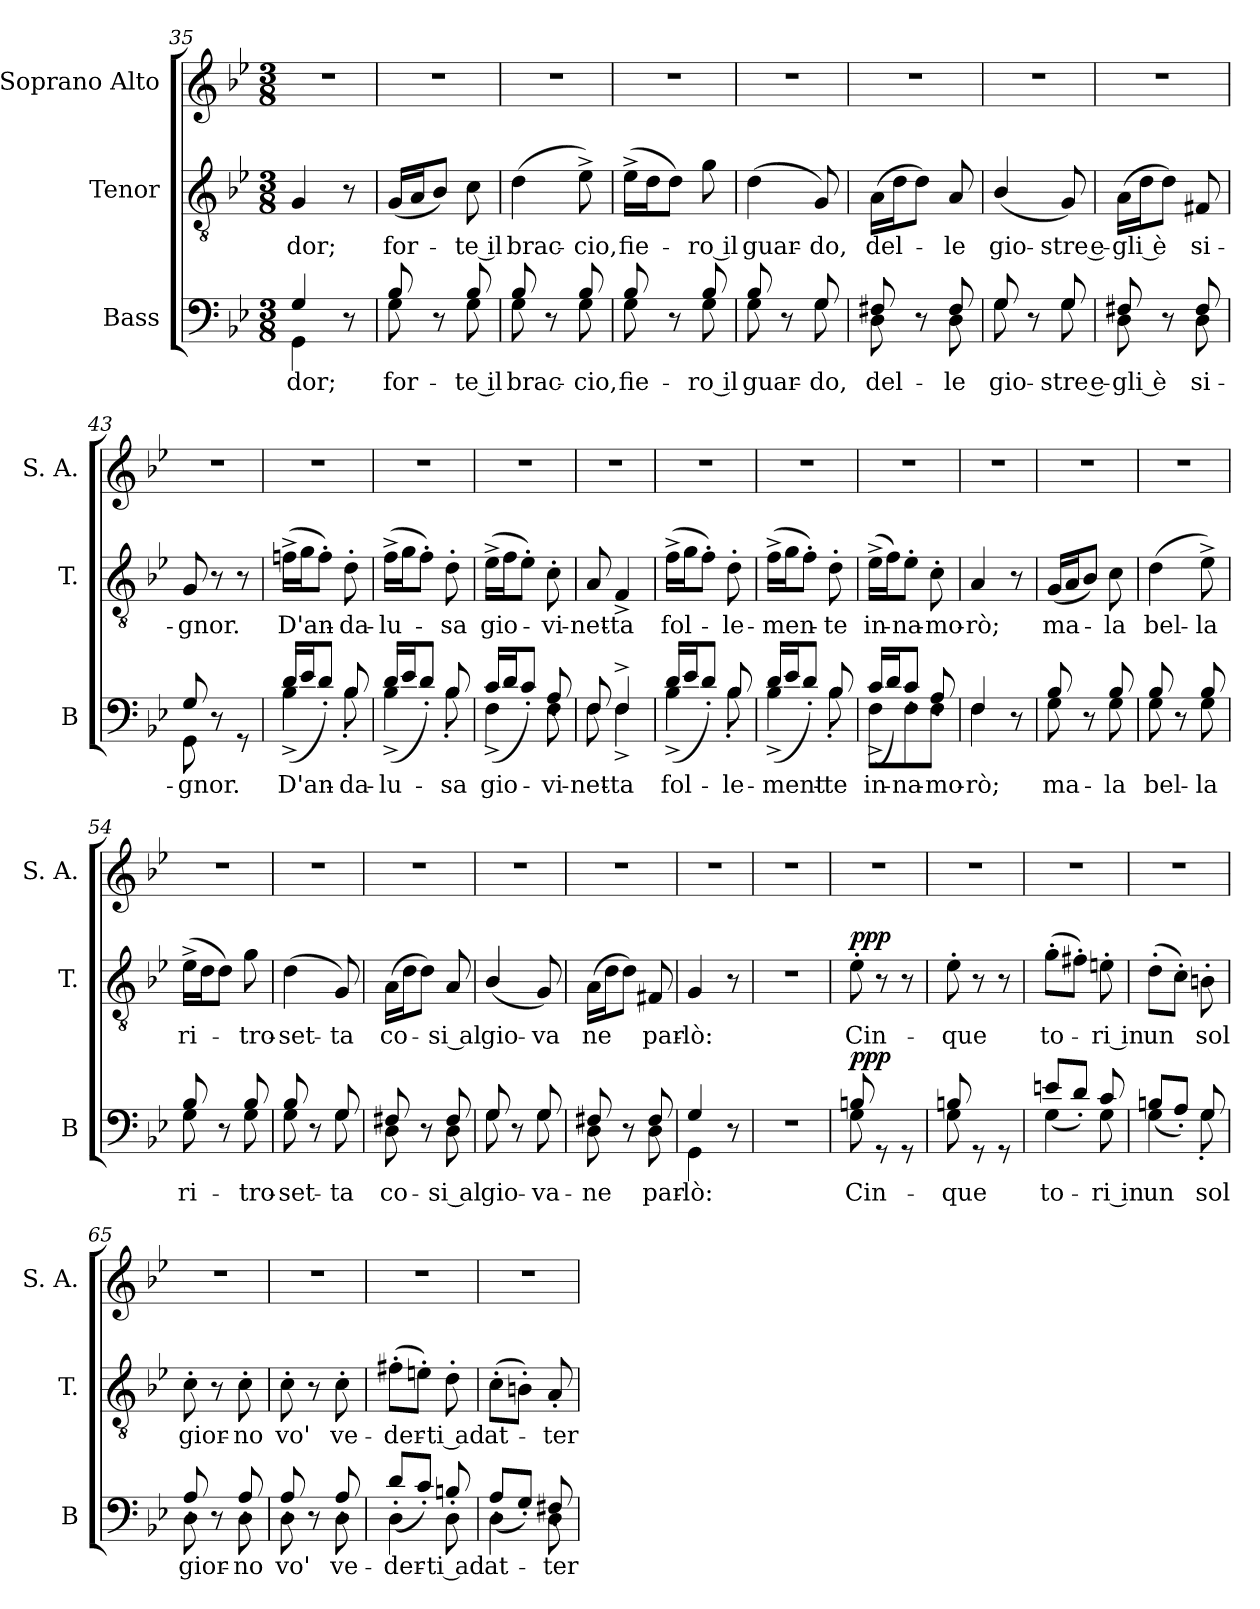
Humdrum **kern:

**kern	**text	**dynam	**kern	**text	**dynam	**kern
*part3	*part3	*part3	*part2	*part2	*part2	*part1
*staff3	*staff3	*staff3	*staff2	*staff2	*staff2	*staff1
*I"Bass	*	*	*I"Tenor	*	*	*I"Soprano Alto
*I'B	*	*	*I'T.	*	*	*I'S. A.
*clefF4	*	*	*clefGv2	*	*	*clefG2
*k[b-e-]	*	*	*k[b-e-]	*	*	*k[b-e-]
*M3/8	*	*	*M3/8	*	*	*M3/8
=35	=35	=35	=35	=35	=35	=35
!	!LO:LY:b	!	!	!LO:LY:b	!	!
*^	*	*	*	*	*	*
4GG\	4G/	-dor;	.	4G/	-dor;	.	4.r
8r	8ryy	.	.	8r	.	.	.
=36	=36	=36	=36	=36	=36	=36	=36
!	!	!LO:LY:b	!	!	!LO:LY:b	!	!
8G\	8B-/	for-	.	(16G/LL	for-	.	4.r
.	.	.	.	16A/J	.	.	.
8r	8ryy	.	.	8B-/J)	.	.	.
!	!	!LO:LY:b	!	!	!LO:LY:b	!	!
8G\	8B-/	-te il	.	8c\	-te il	.	.
=37	=37	=37	=37	=37	=37	=37	=37
!	!	!LO:LY:b	!	!	!LO:LY:b	!	!
8G\	8B-/	brac-	.	(4d\	brac-	.	4.r
8r	8ryy	.	.	.	.	.	.
!	!	!LO:LY:b	!	!	!LO:LY:b	!	!
8G\	8B-/	-cio,	.	8e-^\)	-cio,	.	.
=38	=38	=38	=38	=38	=38	=38	=38
!	!	!LO:LY:b	!	!	!LO:LY:b	!	!
8G\	8B-/	fie-	.	(16e-^\LL	fie-	.	4.r
.	.	.	.	16d\J	.	.	.
8r	8ryy	.	.	8d\J)	.	.	.
!	!	!LO:LY:b	!	!	!LO:LY:b	!	!
8G\	8B-/	-ro il	.	8g\	-ro il	.	.
!!LO:LB:g=z
=39	=39	=39	=39	=39	=39	=39	=39
!	!	!LO:LY:b	!	!	!LO:LY:b	!	!
8G\	8B-/	guar-	.	(4d\	guar-	.	4.r
8r	8ryy	.	.	.	.	.	.
!	!	!LO:LY:b	!	!	!LO:LY:b	!	!
8G\	8G/	-do,	.	8G/)	-do,	.	.
=40	=40	=40	=40	=40	=40	=40	=40
!	!	!LO:LY:b	!	!	!LO:LY:b	!	!
8D\	8F#X/	del-	.	(16A\LL	del-	.	4.r
.	.	.	.	16d\J	.	.	.
8r	8ryy	.	.	8d\J)	.	.	.
!	!	!LO:LY:b	!	!	!LO:LY:b	!	!
8D\	8F#/	-le	.	8A/	-le	.	.
=41	=41	=41	=41	=41	=41	=41	=41
!	!	!LO:LY:b	!	!	!LO:LY:b	!	!
8G\	8G/	gio-	.	(4B-/	gio-	.	4.r
8r	8ryy	.	.	.	.	.	.
!	!	!LO:LY:b	!	!	!LO:LY:b	!	!
8G\	8G/	-stre e-	.	8G/)	-stre e-	.	.
=42	=42	=42	=42	=42	=42	=42	=42
!	!	!LO:LY:b	!	!	!LO:LY:b	!	!
8D\	8F#X/	-gli è	.	(16A\LL	-gli è	.	4.r
.	.	.	.	16d\J	.	.	.
8r	8ryy	.	.	8d\J)	.	.	.
!	!	!LO:LY:b	!	!	!LO:LY:b	!	!
8D\	8F#/	si-	.	8F#X/	si-	.	.
=43	=43	=43	=43	=43	=43	=43	=43
!	!	!LO:LY:b	!	!	!LO:LY:b	!	!
8GG\	8G/	-gnor.	.	8G/	-gnor.	.	4.r
8r	8ryy	.	.	8r	.	.	.
8rGG	8ryy	.	.	8r	.	.	.
=44	=44	=44	=44	=44	=44	=44	=44
!	!	!LO:LY:b	!	!	!LO:LY:b	!	!
4B-\	(16d^/LL	D'an-	.	(16fn^\LL	D'an-	.	4.r
.	16e-/J	.	.	16g\J	.	.	.
.	8d'/J)	.	.	8f'\J)	.	.	.
!	!	!LO:LY:b	!	!	!LO:LY:b	!	!
8B-/	8B-'\	-da-	.	8d'\	-da-	.	.
=45	=45	=45	=45	=45	=45	=45	=45
!	!	!LO:LY:b	!	!	!LO:LY:b	!	!
4B-\	(16d^/LL	-lu-	.	(16f^\LL	-lu-	.	4.r
.	16e-/J	.	.	16g\J	.	.	.
.	8d'/J)	.	.	8f'\J)	.	.	.
!	!	!LO:LY:b	!	!	!LO:LY:b	!	!
8B-/	8B-'\	-sa	.	8d'\	-sa	.	.
!!LO:LB:g=z
=46	=46	=46	=46	=46	=46	=46	=46
!	!	!LO:LY:b	!	!	!LO:LY:b	!	!
4F\	(16c^/LL	gio-	.	(16e-^\LL	gio-	.	4.r
.	16d/J	.	.	16f\J	.	.	.
.	8c'/J)	.	.	8e-'\J)	.	.	.
!	!	!LO:LY:b	!	!	!LO:LY:b	!	!
8F\	8A'/	-vi-	.	8c'\	-vi-	.	.
=47	=47	=47	=47	=47	=47	=47	=47
!	!	!LO:LY:b	!	!	!LO:LY:b	!	!
8F/	8F\	-net-	.	8A/	-net-	.	4.r
!	!	!LO:LY:b	!	!	!LO:LY:b	!	!
4F^/	4F^\	-ta	.	4F^/	-ta	.	.
=48	=48	=48	=48	=48	=48	=48	=48
!	!	!LO:LY:b	!	!	!LO:LY:b	!	!
4B-\	(16d^/LL	fol-	.	(16f^\LL	fol-	.	4.r
.	16e-/J	.	.	16g\J	.	.	.
.	8d'/J)	.	.	8f'\J)	.	.	.
!	!	!LO:LY:b	!	!	!LO:LY:b	!	!
8B-/	8B-'\	-le-	.	8d'\	-le-	.	.
=49	=49	=49	=49	=49	=49	=49	=49
!	!	!LO:LY:b	!	!	!LO:LY:b	!	!
4B-\	(16d^/LL	-ment-	.	(16f^\LL	-men-	.	4.r
.	16e-/J	.	.	16g\J	.	.	.
.	8d'/J)	.	.	8f'\J)	.	.	.
!	!	!LO:LY:b	!	!	!LO:LY:b	!	!
8B-/	8B-'\	-te	.	8d'\	-te	.	.
=50	=50	=50	=50	=50	=50	=50	=50
!	!	!LO:LY:b	!	!	!LO:LY:b	!	!
8F\L	(16c^/LL	in-	.	(16e-^\LL	in-	.	4.r
.	16d/J)	.	.	16f\J)	.	.	.
!	!	!LO:LY:b	!	!	!LO:LY:b	!	!
8F\	8c'/J	-na-	.	8e-'\J	-na-	.	.
!	!	!LO:LY:b	!	!	!LO:LY:b	!	!
8F\J	8A'/	-mo-	.	8c'\	-mo-	.	.
=51	=51	=51	=51	=51	=51	=51	=51
!	!	!LO:LY:b	!	!	!LO:LY:b	!	!
4F/	4F\	-rò;	.	4A/	-rò;	.	4.r
8r	8ryy	.	.	8r	.	.	.
=52	=52	=52	=52	=52	=52	=52	=52
!	!	!LO:LY:b	!	!	!LO:LY:b	!	!
8G\	8B-/	ma-	.	(16G/LL	ma-	.	4.r
.	.	.	.	16A/J	.	.	.
8r	8ryy	.	.	8B-/J)	.	.	.
!	!	!LO:LY:b	!	!	!LO:LY:b	!	!
8G\	8B-/	-la	.	8c\	-la	.	.
=53	=53	=53	=53	=53	=53	=53	=53
!	!	!LO:LY:b	!	!	!LO:LY:b	!	!
8G\	8B-/	bel-	.	(4d\	bel-	.	4.r
8r	8ryy	.	.	.	.	.	.
!	!	!LO:LY:b	!	!	!LO:LY:b	!	!
8G\	8B-/	-la	.	8e-^\)	-la	.	.
!!LO:LB:g=z
=54	=54	=54	=54	=54	=54	=54	=54
!	!	!LO:LY:b	!	!	!LO:LY:b	!	!
8G\	8B-/	ri-	.	(16e-^\LL	ri-	.	4.r
.	.	.	.	16d\J	.	.	.
8r	8ryy	.	.	8d\J)	.	.	.
!	!	!LO:LY:b	!	!	!LO:LY:b	!	!
8G\	8B-/	-tro-	.	8g\	-tro-	.	.
=55	=55	=55	=55	=55	=55	=55	=55
!	!	!LO:LY:b	!	!	!LO:LY:b	!	!
8G\	8B-/	-set-	.	(4d\	-set-	.	4.r
8r	8ryy	.	.	.	.	.	.
!	!	!LO:LY:b	!	!	!LO:LY:b	!	!
8G/	8G\	-ta	.	8G/)	-ta	.	.
=56	=56	=56	=56	=56	=56	=56	=56
!	!	!LO:LY:b	!	!	!LO:LY:b	!	!
8D\	8F#X/	co-	.	(16A\LL	co-	.	4.r
.	.	.	.	16d\J	.	.	.
8r	8ryy	.	.	8d\J)	.	.	.
!	!	!LO:LY:b	!	!	!LO:LY:b	!	!
8D\	8F#/	-si al	.	8A/	-si al	.	.
=57	=57	=57	=57	=57	=57	=57	=57
!	!	!LO:LY:b	!	!	!LO:LY:b	!	!
8G\	8G/	gio-	.	(4B-/	gio-	.	4.r
8r	8ryy	.	.	.	.	.	.
!	!	!LO:LY:b	!	!	!LO:LY:b	!	!
8G\	8G/	-va-	.	8G/)	-va	.	.
=58	=58	=58	=58	=58	=58	=58	=58
!	!	!LO:LY:b	!	!	!LO:LY:b	!	!
8D\	8F#X/	-ne	.	(16A\LL	ne	.	4.r
.	.	.	.	16d\J	.	.	.
8r	8ryy	.	.	8d\J)	.	.	.
!	!	!LO:LY:b	!	!	!LO:LY:b	!	!
8D\	8F#/	par-	.	8F#X/	par-	.	.
=59	=59	=59	=59	=59	=59	=59	=59
!	!	!LO:LY:b	!	!	!LO:LY:b	!	!
4GG\	4G/	-lò:	.	4G/	-lò:	.	4.r
8r	8ryy	.	.	8r	.	.	.
*v	*v	*	*	*	*	*	*
=60	=60	=60	=60	=60	=60	=60
4.r	.	.	4.r	.	.	4.r
=61	=61	=61	=61	=61	=61	=61
!	!LO:LY:b	!LO:DY:b	!	!LO:LY:b	!LO:DY:a	!
*^	*	*	*	*	*	*
8G\	8Bn'/	Cin-	ppp	8e-'\	Cin-	ppp	4.r
8rGG	4ryy	.	.	8r	.	.	.
8rGG	.	.	.	8r	.	.	.
=62	=62	=62	=62	=62	=62	=62	=62
!	!	!LO:LY:b	!	!	!LO:LY:b	!	!
8G\	8Bn'/	-que	.	8e-'\	-que	.	4.r
8rGG	4ryy	.	.	8r	.	.	.
8rGG	.	.	.	8r	.	.	.
!!LO:PB:g=z
=63	=63	=63	=63	=63	=63	=63	=63
!	!	!LO:LY:b	!	!	!LO:LY:b	!	!
4G\	(8en'/L	to-	.	(8g'\L	to-	.	4.r
.	8d'/J)	.	.	8f#X'\J)	.	.	.
!	!	!LO:LY:b	!	!	!LO:LY:b	!	!
8G\	8c'/	-ri in	.	8en'\	-ri in	.	.
=64	=64	=64	=64	=64	=64	=64	=64
!	!	!LO:LY:b	!	!	!LO:LY:b	!	!
4G\	(8Bn'/L	un	.	(8d'\L	un	.	4.r
.	8A'/J)	.	.	8c'\J)	.	.	.
!	!	!LO:LY:b	!	!	!LO:LY:b	!	!
8G/	8G'\	sol	.	8Bn'\	sol	.	.
=65	=65	=65	=65	=65	=65	=65	=65
!	!	!LO:LY:b	!	!	!LO:LY:b	!	!
8D\	8A'/	gior-	.	8c'\	gior-	.	4.r
8r	8ryy	.	.	8r	.	.	.
!	!	!LO:LY:b	!	!	!LO:LY:b	!	!
8D\	8A'/	-no	.	8c'\	-no	.	.
=66	=66	=66	=66	=66	=66	=66	=66
!	!	!LO:LY:b	!	!	!LO:LY:b	!	!
8D\	8A'/	vo'	.	8c'\	vo'	.	4.r
8r	8ryy	.	.	8r	.	.	.
!	!	!LO:LY:b	!	!	!LO:LY:b	!	!
8D\	8A'/	ve-	.	8c'\	ve-	.	.
=67	=67	=67	=67	=67	=67	=67	=67
!	!	!LO:LY:b	!	!	!LO:LY:b	!	!
4D\	(8d'/L	-der-	.	(8f#X'\L	-der-	.	4.r
.	8c'/J)	.	.	8en'\J)	.	.	.
!	!	!LO:LY:b	!	!	!LO:LY:b	!	!
8D\	8Bn'/	-ti ad	.	8d'\	-ti ad	.	.
=68	=68	=68	=68	=68	=68	=68	=68
!	!	!LO:LY:b	!	!	!LO:LY:b	!	!
4D\	(8A'/L	at-	.	(8c'\L	at-	.	4.r
.	8G'/J)	.	.	8Bn'\J)	.	.	.
!	!	!LO:LY:b	!	!	!LO:LY:b	!	!
8D\	8F#X'/	-ter-	.	8A'/	-ter-	.	.
*v	*v	*	*	*	*	*	*
=	=	=	=	=	=	=
*-	*-	*-	*-	*-	*-	*-
